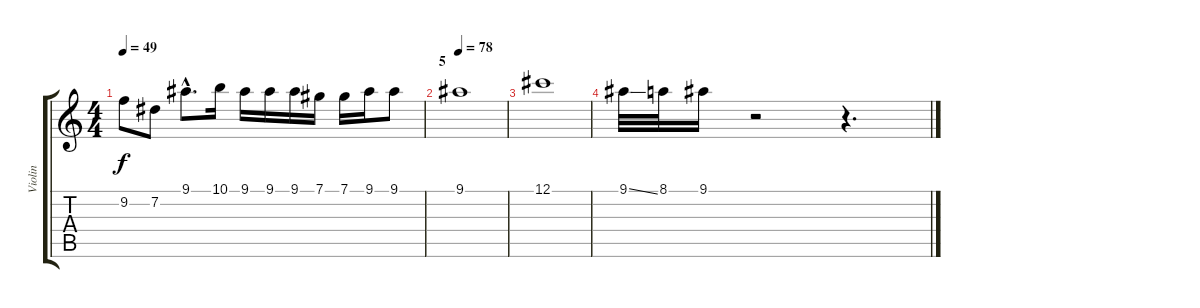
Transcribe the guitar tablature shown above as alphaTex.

\track ("Violin" "Violin") {instrument violin}
\staff {score tabs}
\tuning (Db5 Ab4 E4 B3 Gb3 Db3) {hide}
\ts (4 4)
\tempo 49
\clef g2
\ks c
9.2.8{dy f} 7.2.8 9.1{hac}.8{d} 10.1.16 9.1.16 9.1.16 9.1.16 7.1.16 7.1.16 9.1.16 9.1.8 |
\section ("" "5")
\tempo 78
9.1.1 |
12.1.1 |
9.1{ss}.32 8.1.32 9.1.16 r.2 r.4{d}
